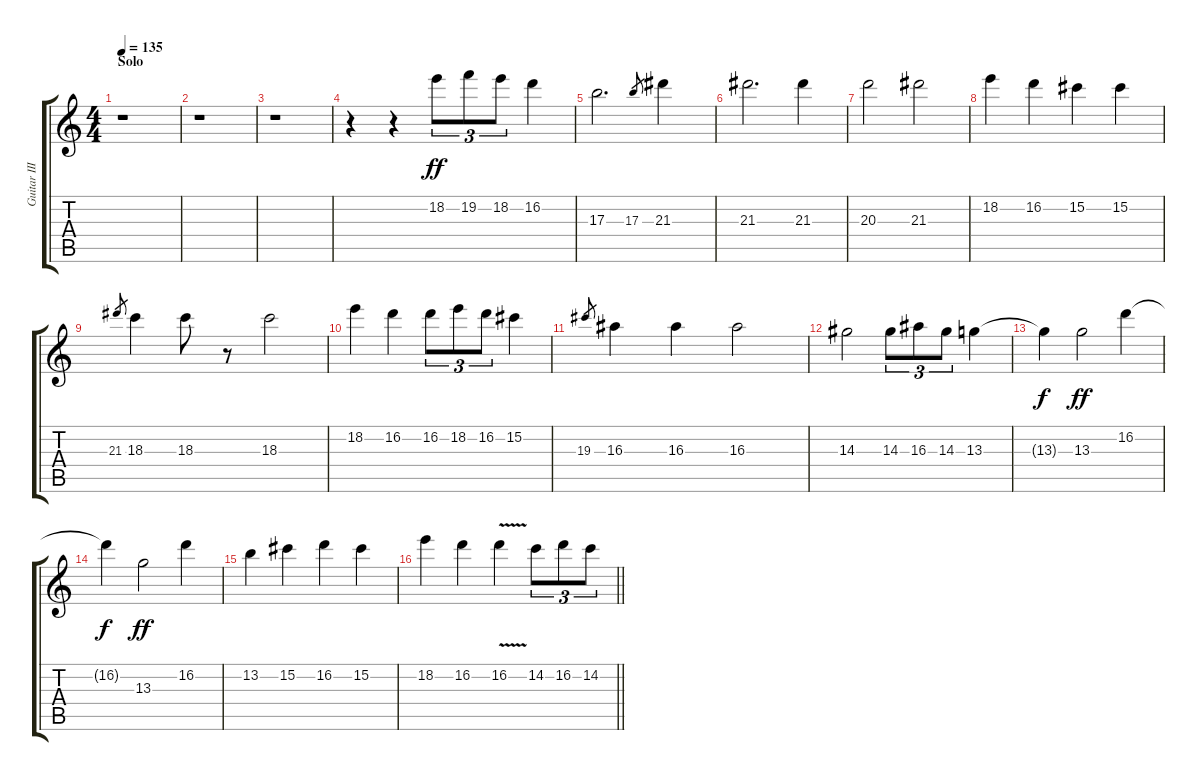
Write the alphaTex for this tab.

\track ("Guitar III" "Guitar III") {instrument overdrivenguitar}
\staff {score tabs}
\tuning (Eb4 Bb3 Gb3 Db3 Ab2 Eb2) {hide}
\ts (4 4)
\section ("" "Solo")
\tempo 135
\clef g2
\ks c
r.1{dy ff} |
r.1 |
r.1 |
r.4 r.4 18.2.8{tu (3 2)} 19.2.8{tu (3 2)} 18.2.8{tu (3 2)} 16.2.4 |
17.3.2{d} 17.3.8{gr} 21.3.4 |
21.3.2{d} 21.3.4 |
20.3.2 21.3.2 |
18.2.4 16.2.4 15.2.4 15.2.4 |
21.3.8{gr} 18.3.4 18.3.8 r.8 18.3.2 |
18.2.4 16.2.4 16.2.8{tu (3 2)} 18.2.8{tu (3 2)} 16.2.8{tu (3 2)} 15.2.4 |
19.3.8{gr} 16.3.4 16.3.4 16.3.2 |
14.3.2 14.3.8{tu (3 2)} 16.3.8{tu (3 2)} 14.3.8{tu (3 2)} 13.3.4 |
13.3{t}.4{dy f} 13.3.2{dy ff} 16.2.4 |
16.2{t}.4{dy f} 13.3.2{dy ff} 16.2.4 |
13.2.4 15.2.4 16.2.4 15.2.4 |
\barLineRight lightlight
18.2.4 16.2.4 16.2{v}.4 14.2.8{tu (3 2)} 16.2.8{tu (3 2)} 14.2.8{tu (3 2)}
